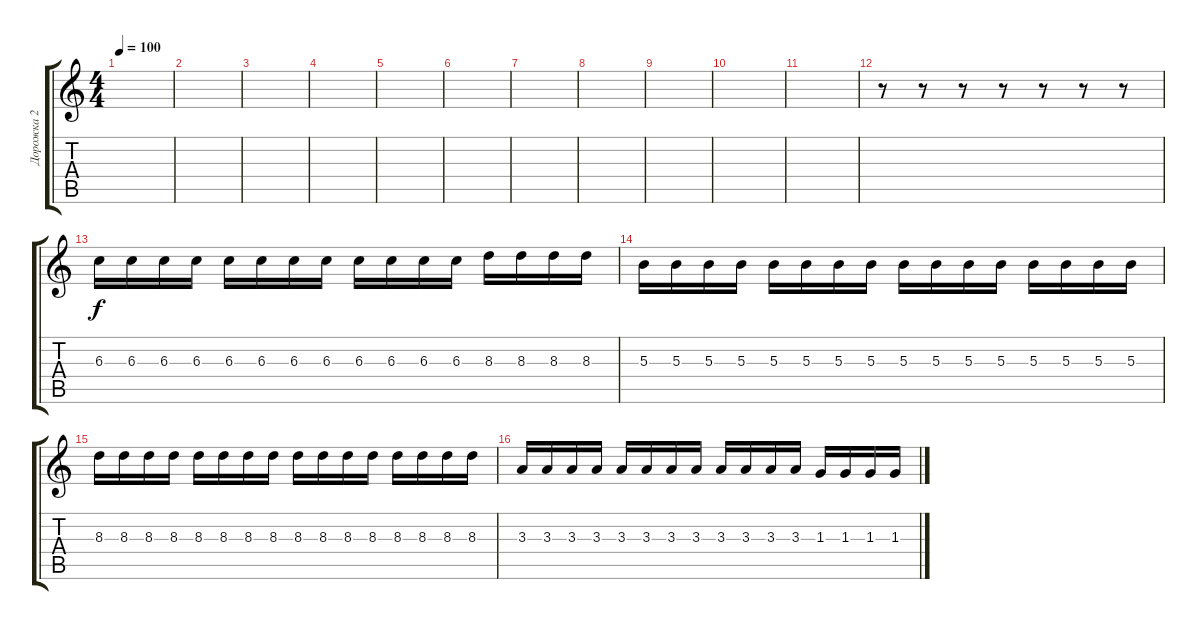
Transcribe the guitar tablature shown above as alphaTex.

\track ("Дорожка 2" "Дорожка 2") {instrument distortionguitar}
\staff {score tabs}
\tuning (Eb4 Bb3 Gb3 Db3 Ab2 Db2) {hide}
\ts (4 4)
\tempo 100
\clef g2
\ks c
|
|
|
|
|
|
|
|
|
|
|
r.8 r.8 r.8 r.8 r.8 r.8 r.8 |
6.3.16 6.3.16 6.3.16 6.3.16 6.3.16 6.3.16 6.3.16 6.3.16 6.3.16 6.3.16 6.3.16 6.3.16 8.3.16 8.3.16 8.3.16 8.3.16 |
5.3.16 5.3.16 5.3.16 5.3.16 5.3.16 5.3.16 5.3.16 5.3.16 5.3.16 5.3.16 5.3.16 5.3.16 5.3.16 5.3.16 5.3.16 5.3.16 |
8.3.16 8.3.16 8.3.16 8.3.16 8.3.16 8.3.16 8.3.16 8.3.16 8.3.16 8.3.16 8.3.16 8.3.16 8.3.16 8.3.16 8.3.16 8.3.16 |
3.3.16 3.3.16 3.3.16 3.3.16 3.3.16 3.3.16 3.3.16 3.3.16 3.3.16 3.3.16 3.3.16 3.3.16 1.3.16 1.3.16 1.3.16 1.3.16
